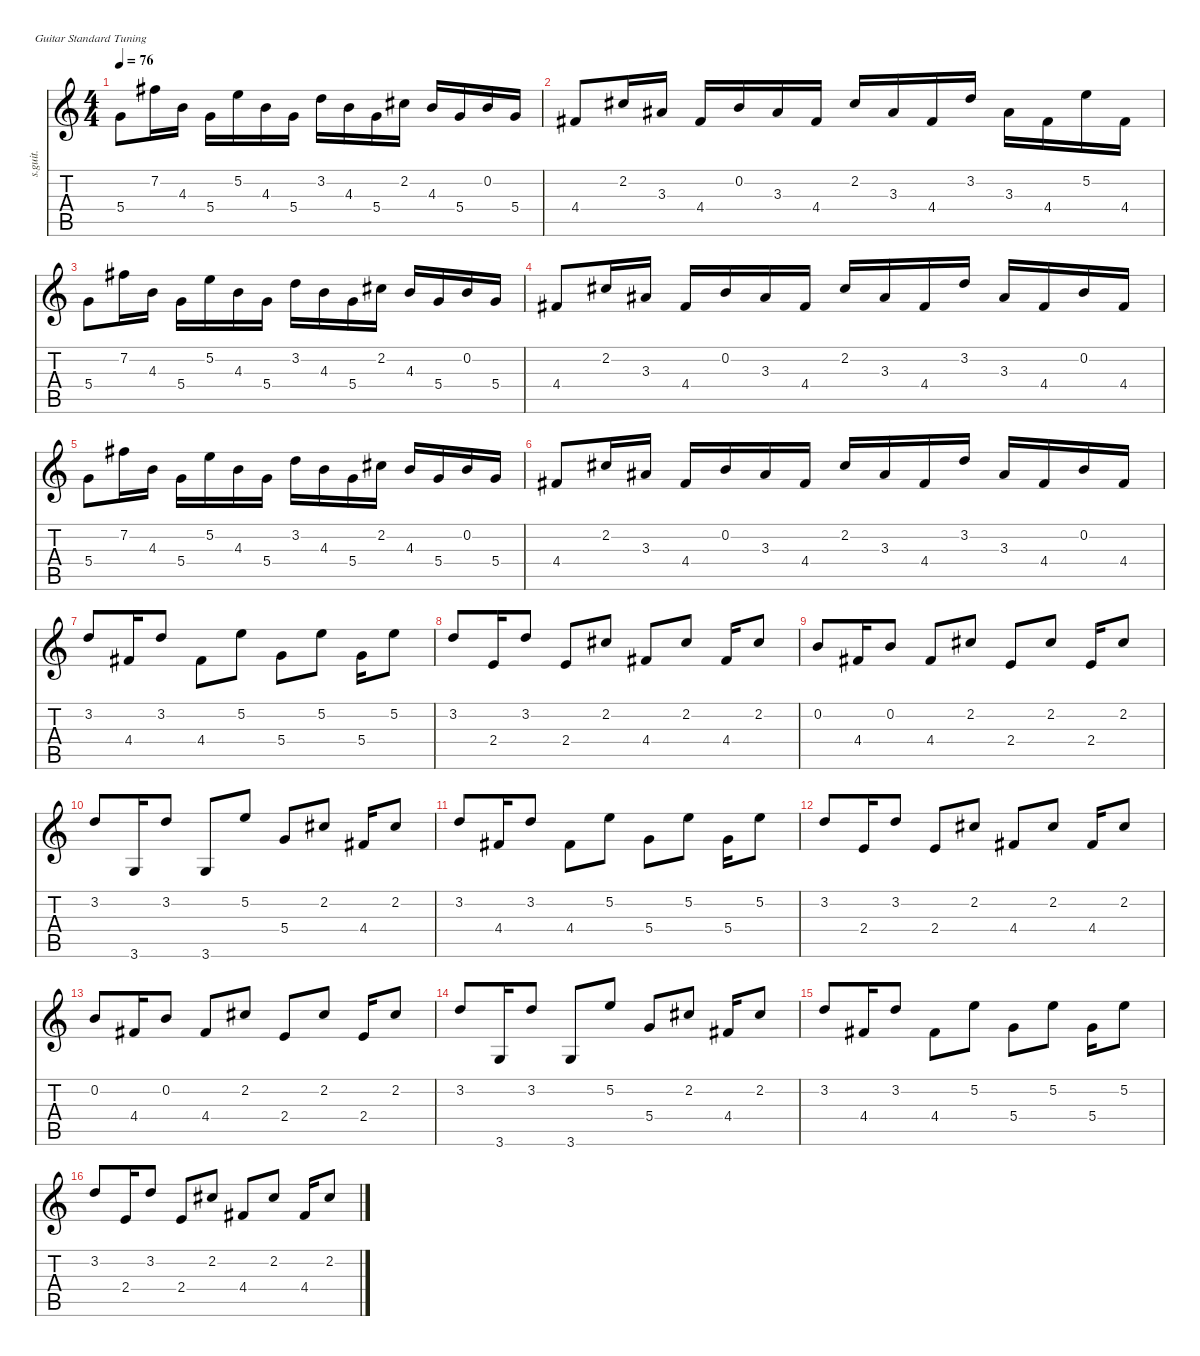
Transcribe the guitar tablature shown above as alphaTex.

\defaultSystemsLayout 4
\hideDynamics
\bracketExtendMode nobrackets
\otherSystemsTrackNameOrientation horizontal
\track ("Steel Guitar" "s.guit.") {instrument acousticguitarsteel}
\staff {score tabs}
\tuning (E4 B3 G3 D3 A2 E2)
\ts (4 4)
\tempo 76
\clef g2
\ks c
5.4.8{dy mf beam Down} 7.2{acc #}.16{beam Down} 4.3.16{beam Down} 5.4.16{beam Down} 5.2.16{beam Down} 4.3.16{beam Down} 5.4.16{beam Down} 3.2.16{beam Down} 4.3.16{beam Down} 5.4.16{beam Down} 2.2{acc #}.16{beam Down} 4.3.16{beam Up} 5.4.16{beam Up} 0.2.16{beam Up} 5.4.16{beam Up} |
4.4{acc #}.8{beam Up} 2.2{acc #}.16{beam Up} 3.3{acc #}.16{beam Up} 4.4{acc #}.16{beam Up} 0.2.16{beam Up} 3.3{acc #}.16{beam Up} 4.4{acc #}.16{beam Up} 2.2{acc #}.16{beam Up} 3.3{acc #}.16{beam Up} 4.4{acc #}.16{beam Up} 3.2.16{beam Up} 3.3{acc #}.16{beam Down} 4.4{acc #}.16{beam Down} 5.2.16{beam Down} 4.4{acc #}.16{beam Down} |
5.4.8{beam Down} 7.2{acc #}.16{beam Down} 4.3.16{beam Down} 5.4.16{beam Down} 5.2.16{beam Down} 4.3.16{beam Down} 5.4.16{beam Down} 3.2.16{beam Down} 4.3.16{beam Down} 5.4.16{beam Down} 2.2{acc #}.16{beam Down} 4.3.16{beam Up} 5.4.16{beam Up} 0.2.16{beam Up} 5.4.16{beam Up} |
4.4{acc #}.8{beam Up} 2.2{acc #}.16{beam Up} 3.3{acc #}.16{beam Up} 4.4{acc #}.16{beam Up} 0.2.16{beam Up} 3.3{acc #}.16{beam Up} 4.4{acc #}.16{beam Up} 2.2{acc #}.16{beam Up} 3.3{acc #}.16{beam Up} 4.4{acc #}.16{beam Up} 3.2.16{beam Up} 3.3{acc #}.16{beam Up} 4.4{acc #}.16{beam Up} 0.2.16{beam Up} 4.4{acc #}.16{beam Up} |
5.4.8{beam Down} 7.2{acc #}.16{beam Down} 4.3.16{beam Down} 5.4.16{beam Down} 5.2.16{beam Down} 4.3.16{beam Down} 5.4.16{beam Down} 3.2.16{beam Down} 4.3.16{beam Down} 5.4.16{beam Down} 2.2{acc #}.16{beam Down} 4.3.16{beam Up} 5.4.16{beam Up} 0.2.16{beam Up} 5.4.16{beam Up} |
4.4{acc #}.8{beam Up} 2.2{acc #}.16{beam Up} 3.3{acc #}.16{beam Up} 4.4{acc #}.16{beam Up} 0.2.16{beam Up} 3.3{acc #}.16{beam Up} 4.4{acc #}.16{beam Up} 2.2{acc #}.16{beam Up} 3.3{acc #}.16{beam Up} 4.4{acc #}.16{beam Up} 3.2.16{beam Up} 3.3{acc #}.16{beam Up} 4.4{acc #}.16{beam Up} 0.2.16{beam Up} 4.4{acc #}.16{beam Up} |
3.2.8{beam Up} 4.4{acc #}.16{beam Up} 3.2.8{beam Up} 4.4{acc #}.8{beam Down} 5.2.8{beam Down} 5.4.8{beam Down} 5.2.8{beam Down} 5.4.16{beam Down} 5.2.8{beam Down} |
3.2.8{beam Up} 2.4.16{beam Up} 3.2.8{beam Up} 2.4.8{beam Up} 2.2{acc #}.8{beam Up} 4.4{acc #}.8{beam Up} 2.2{acc #}.8{beam Up} 4.4{acc #}.16{beam Up} 2.2{acc #}.8{beam Up} |
0.2.8{beam Up} 4.4{acc #}.16{beam Up} 0.2.8{beam Up} 4.4{acc #}.8{beam Up} 2.2{acc #}.8{beam Up} 2.4.8{beam Up} 2.2{acc #}.8{beam Up} 2.4.16{beam Up} 2.2{acc #}.8{beam Up} |
3.2.8{beam Up} 3.6.16{beam Up} 3.2.8{beam Up} 3.6.8{beam Up} 5.2.8{beam Up} 5.4.8{beam Up} 2.2{acc #}.8{beam Up} 4.4{acc #}.16{beam Up} 2.2{acc #}.8{beam Up} |
3.2.8{beam Up} 4.4{acc #}.16{beam Up} 3.2.8{beam Up} 4.4{acc #}.8{beam Down} 5.2.8{beam Down} 5.4.8{beam Down} 5.2.8{beam Down} 5.4.16{beam Down} 5.2.8{beam Down} |
3.2.8{beam Up} 2.4.16{beam Up} 3.2.8{beam Up} 2.4.8{beam Up} 2.2{acc #}.8{beam Up} 4.4{acc #}.8{beam Up} 2.2{acc #}.8{beam Up} 4.4{acc #}.16{beam Up} 2.2{acc #}.8{beam Up} |
0.2.8{beam Up} 4.4{acc #}.16{beam Up} 0.2.8{beam Up} 4.4{acc #}.8{beam Up} 2.2{acc #}.8{beam Up} 2.4.8{beam Up} 2.2{acc #}.8{beam Up} 2.4.16{beam Up} 2.2{acc #}.8{beam Up} |
3.2.8{beam Up} 3.6.16{beam Up} 3.2.8{beam Up} 3.6.8{beam Up} 5.2.8{beam Up} 5.4.8{beam Up} 2.2{acc #}.8{beam Up} 4.4{acc #}.16{beam Up} 2.2{acc #}.8{beam Up} |
3.2.8{beam Up} 4.4{acc #}.16{beam Up} 3.2.8{beam Up} 4.4{acc #}.8{beam Down} 5.2.8{beam Down} 5.4.8{beam Down} 5.2.8{beam Down} 5.4.16{beam Down} 5.2.8{beam Down} |
3.2.8{beam Up} 2.4.16{beam Up} 3.2.8{beam Up} 2.4.8{beam Up} 2.2{acc #}.8{beam Up} 4.4{acc #}.8{beam Up} 2.2{acc #}.8{beam Up} 4.4{acc #}.16{beam Up} 2.2{acc #}.8{beam Up}
